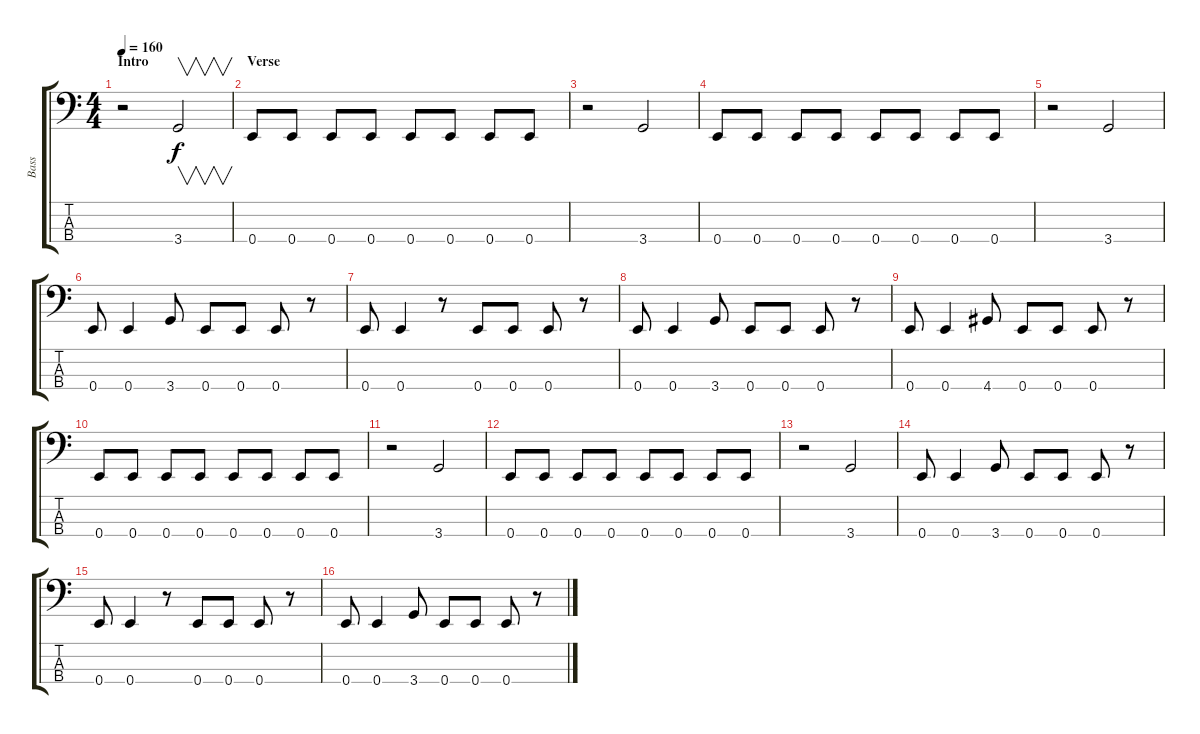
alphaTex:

\track ("Bass" "Bass") {instrument slapbass2}
\staff {score tabs}
\tuning (G2 D2 A1 E1) {hide}
\ts (4 4)
\section ("" "Intro")
\tempo 160
\clef f4
\ks c
r.2{dy f instrument slapbass2} 3.4.2{v} |
\section ("" "Verse")
0.4.8 0.4.8 0.4.8 0.4.8 0.4.8 0.4.8 0.4.8 0.4.8 |
r.2 3.4.2 |
0.4.8 0.4.8 0.4.8 0.4.8 0.4.8 0.4.8 0.4.8 0.4.8 |
r.2 3.4.2 |
0.4.8 0.4.4 3.4.8 0.4.8 0.4.8 0.4.8 r.8 |
0.4.8 0.4.4 r.8 0.4.8 0.4.8 0.4.8 r.8 |
0.4.8 0.4.4 3.4.8 0.4.8 0.4.8 0.4.8 r.8 |
0.4.8 0.4.4 4.4.8 0.4.8 0.4.8 0.4.8 r.8 |
0.4.8 0.4.8 0.4.8 0.4.8 0.4.8 0.4.8 0.4.8 0.4.8 |
r.2 3.4.2 |
0.4.8 0.4.8 0.4.8 0.4.8 0.4.8 0.4.8 0.4.8 0.4.8 |
r.2 3.4.2 |
0.4.8 0.4.4 3.4.8 0.4.8 0.4.8 0.4.8 r.8 |
0.4.8 0.4.4 r.8 0.4.8 0.4.8 0.4.8 r.8 |
0.4.8 0.4.4 3.4.8 0.4.8 0.4.8 0.4.8 r.8
